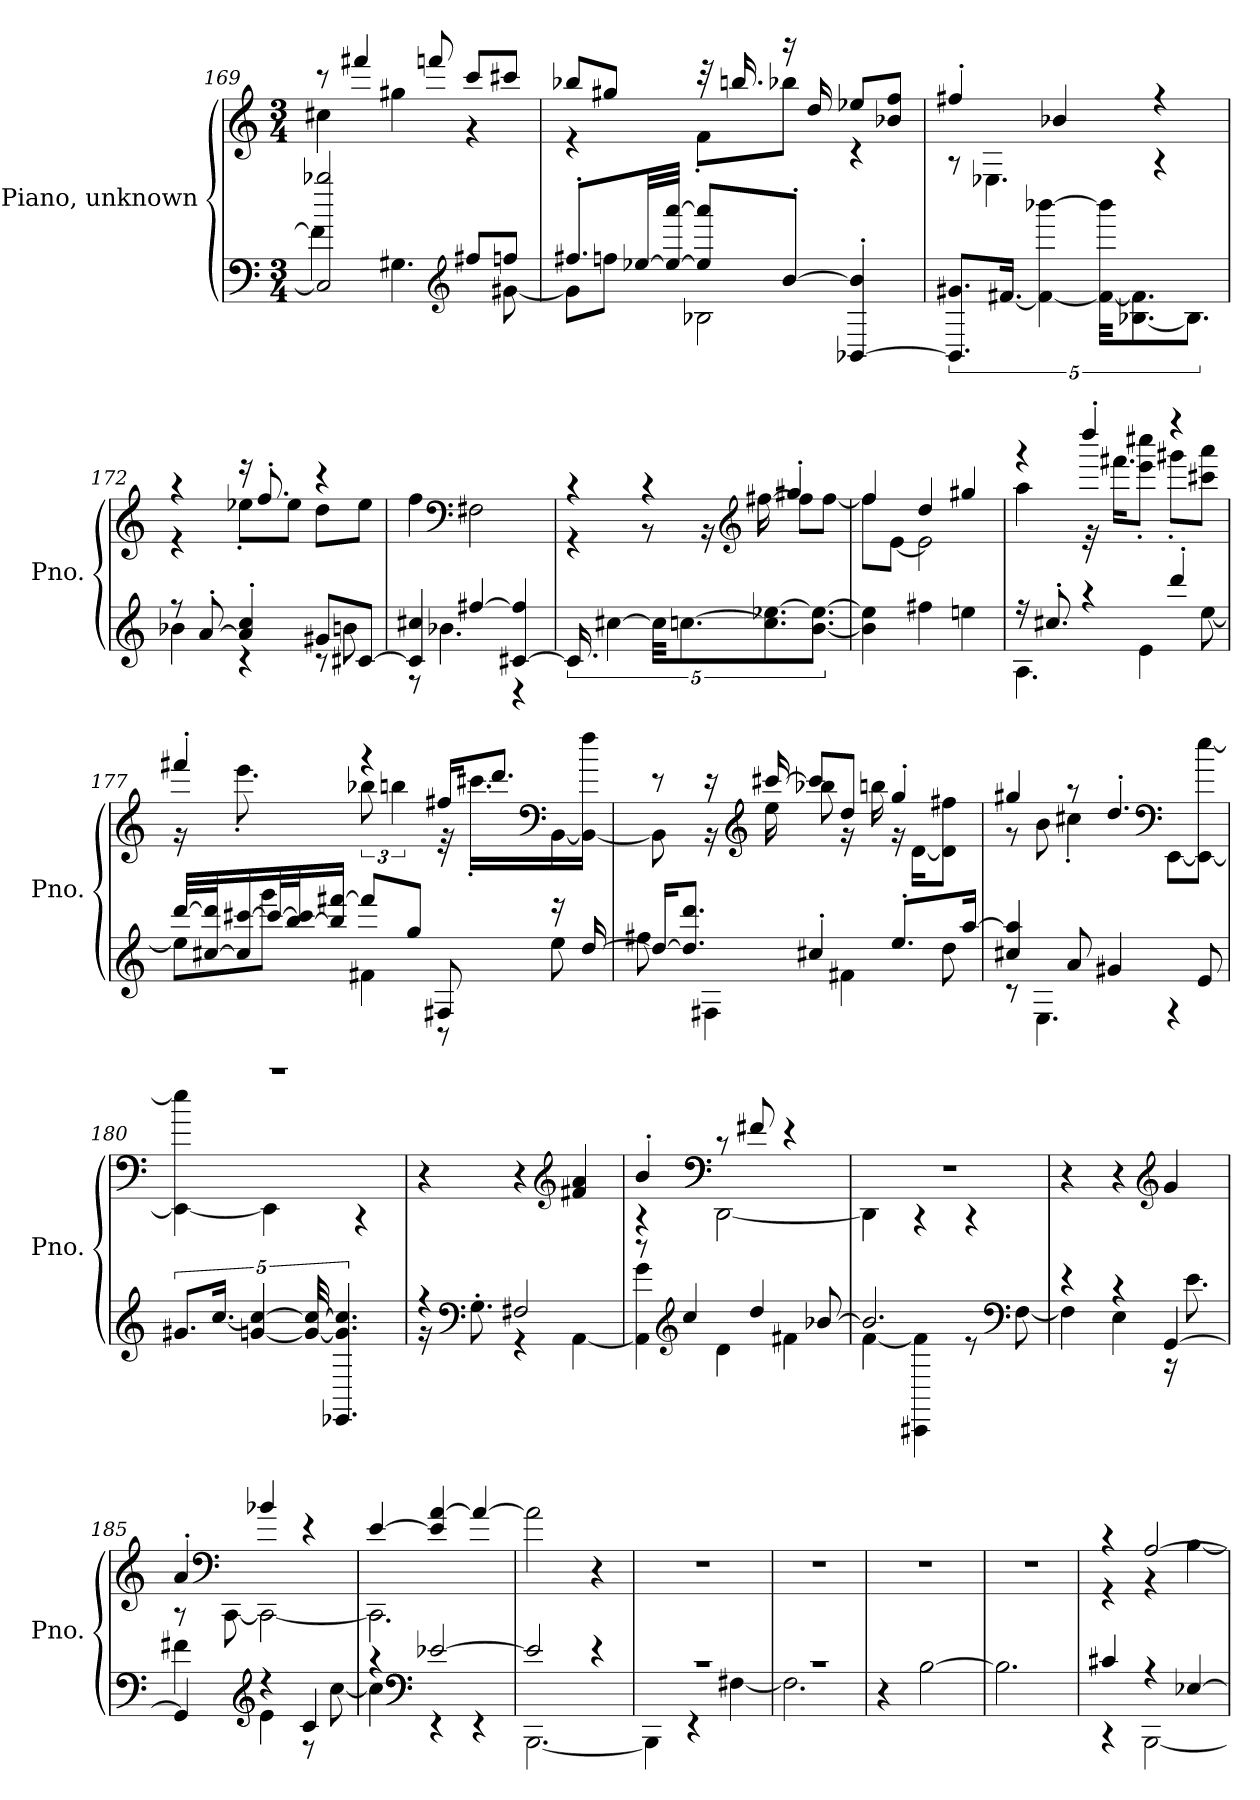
**kern	**kern
*part1	*part1
*staff2	*staff1
*I"Piano, unknown	*
*I'Pno.	*
*clefF4	*clefG2
*k[]	*k[]
*M3/4	*M3/4
=169	=169
*^	*^
2C#/] 2bb-X/	4f\]	8r	4cc#X\
.	.	4fff#X/	.
.	4.G#X\	.	4gg#X\
.	.	8fffn/	.
*clefG2	*	*	*
8ff#X/L	.	8ccc/L	4r
8ffn/J	[8g#X\	8ccc#X/J	.
!!LO:LB:g=z	!!
=170	=170	=170	=170
8.ff#X'/L	8g#\L]	8bb-X/L	4r
.	8ffn\J	8gg#X/J	.
[32ee-X/LL	.	.	.
32ee-/_ [32aaa/JJJ	.	.	.
8ee-/] 8aaa/]L	2B-X\	32r	8f'\L
.	.	16.bbn/	.
[8b'/J	.	16r	8bb-X\J
.	.	16dd/	.
[4BB-X/' 4b/]'	.	8ee-X/L	4r
.	.	8b-X/ 8ff/J	.
*v	*v	*	*
=171	=171	=171
10.BB-/] 10.g#X/L	4ff#X'/	8r
.	.	4.E-X\
[20.f#X/Jk	.	.
5f#\_ [5bbb-X\	.	.
.	4b-X/	.
40f#\_ 40bbb-\]KKL	.	.
[10.B-X\ 10.f#\]	.	.
.	4r	4r
10.B-\J]	.	.
=172	=172	=172
*^	*	*
8r	4b-X\	4r	4r
[8a'/	.	.	.
4a/]' 4cc/'	4r	16r	8ee-X'\L
.	.	8.ff'/	.
.	.	.	8ee-\J
8g#X/L	8r	4r	8dd\L
[8c#X/J	8bn\	.	8ee-\J
*	*	*v	*v
!!LO:LB:g=z
=173	=173	=173
4c#/] 4cc#X/	8r	4ff\
.	4.b-X\	.
*	*	*clefF4
[4ff#X/	.	2F#X\
[4c#X/ 4ff#/]	4r	.
*v	*v	*
=174	=174
*	*^
20.c#/]	4r	4r
[5cc#X\	.	.
.	4r	8r
40cc#\KKL]	.	.
[10.ccn\	.	.
.	.	16r
*	*clefG2	*
.	.	[16ff#X\
10.cc\] [10.ee-X\	.	.
.	4gg#X'/	8ff#\L]
[10.b\ 10.ee-\_J	.	.
.	.	[8ff#\J
=175	=175	=175
4b\] 4ee-\]	4ff/	8ff#\L]
.	.	[8e\J
4ff#X\	4dd/	2e\]
4een\	4gg#X/	.
=176	=176	=176
*^	*	*
16r	4.A\	4r	4aa\
8.cc#X'/	.	.	.
4r	.	4dddd'/	32r
.	.	.	16.fff#X\KL
.	4e\	.	8eee\' 8cccc#X\'J
4ddd'/	.	4r	8ggg#X'\L
.	[8ee\	.	8ccc#X\ 8aaa\J
!!LO:LB:g=z	!!
=177	=177	=177	=177
[32ddd/LLL	8ee\L]	4fff#X'/	16r
[32cc#X/ 32ddd/]J	.	.	.
16cc#/] [16ccc#X/	.	.	8.eee'\
32ccc#/L_	8ggg\J	.	.
[32bb/ 32ccc#/]J	.	.	.
16bb/] [16fff#X/JJ	.	.	.
8fff#/L]	4f#X\	4r	12bb-X\
.	.	.	6bbn\
8gg/J	.	.	.
8F#X/	8r	16ff#X/KL	32r
.	.	.	16.ccc#X'\LL
.	.	8.ddd/J	.
*	*	*clefF4	*
16r	8ee\	.	[16BB\
[16dd/	.	.	16BB\_ 16ff#\JJ
!!LO:PB:g=z	!!
=178	=178	=178	=178
16dd/KL_	8ff#X\	8r	8BB\]
8.dd/] 8.ddd/J	.	.	.
.	4F#X\	16r	16r
*	*	*clefG2	*
.	.	[16ccc#X/	16ee\
4cc#X'/	.	8ccc#/L]	8bb-X\
.	4f#X\	8dd/J	16r
.	.	.	16bbn\
8.ee'/L	.	4gg'/	16r
.	.	.	[16d\KL
.	8dd\	.	8d\] 8ff#X\J
[16aa/Jk	.	.	.
=179	=179	=179	=179
4cc#X/ 4aa/]	8r	4gg#X/	8r
.	4.E\	.	8b\
8a/	.	8r	4cc#X'\
4g#X/	.	4.dd'/	.
*	*	*clefF4	*
.	4r	.	[8EE\L
8e/	.	.	8EE\_ [8ee\J
*v	*v	*	*
=180	=180	=180
10.g#X/L	2.r	4EE\_ 4ee\]
[20.cc/Jk	.	.
[5gn/ 5cc/_	.	.
.	.	4EE\]
40g/_ 40cc/_	.	.
5.EE-X/ 5.g/] 5.cc/]	.	.
.	.	4r
*	*v	*v
!!LO:LB:g=z
=181	=181
*^	*
4r	16r	4r
*clefF4	*	*
.	8.G'\	.
2F#X/	4r	4r
*	*	*clefG2
.	[4AA\	4f#X/ 4a/
=182	=182	=182
*	*	*^
8r	4AA\] 4g\	4b'/	4r
*clefG2	*	*	*
4cc/	.	.	.
*	*	*clefF4	*
.	4d\	8r	[2DD\
4dd/	.	8f#X/	.
.	4f#X\	4r	.
[8b-X/	.	.	.
=183	=183	=183	=183
2.b-/]	[4f\	2.r	4DD\]
.	4CC#X\ 4f\]	.	4r
.	8r	.	4r
*clefF4	*	*	*
.	[8F\	.	.
*	*	*v	*v
=184	=184	=184
4r	4F\]	4r
4r	4E\	4r
*	*	*clefG2
[4GG/	16r	4g/
.	8.e\	.
!!LO:LB:g=z
=185	=185	=185
*	*	*^
4GG/]	4f#X\	4a'/	8r
*	*	*clefF4	*
.	.	.	[8CC\
*clefG2	*	*	*
4r	4e\	4b-X/	2CC\_
4c/	8r	4r	.
.	[8cc\	.	.
=186	=186	=186	=186
4r	4cc\]	[4e/	2.CC\]
*clefF4	*	*	*
[2e-X/	4r	4e/] [4a/	.
.	4r	4a/_	.
*	*	*v	*v
=187	=187	=187
2e-/]	[2.BBB\	2a\]
4r	.	4r
=188	=188	=188
2.r	4BBB\]	2.r
.	4r	.
.	[4F#X\	.
=189	=189	=189
2.r	2.F#\]	2.r
*v	*v	*
=190	=190
4r	2.r
[2B\	.
=191	=191
2.B\]	2.r
=192	=192
*^	*^
4c#X/	4r	4r	4r
4r	[2BBB\	[2A/	4r
[4E-X/	.	.	[4B\
*v	*v	*	*
*	*v	*v
=	=
*-	*-
